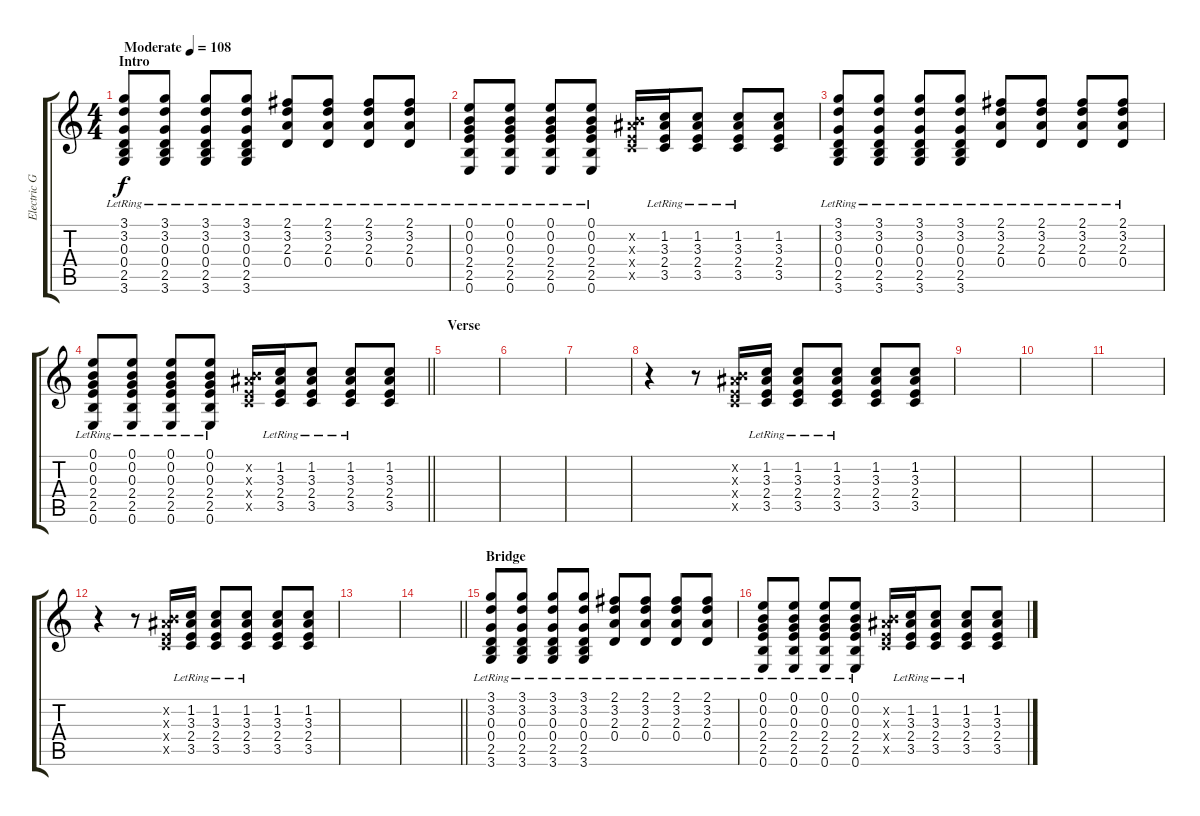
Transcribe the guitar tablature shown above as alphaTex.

\track ("Electric Guitar" "Electric G") {instrument overdrivenguitar}
\staff {score tabs}
\tuning (E4 B3 G3 D3 A2 E2) {hide}
\ts (4 4)
\section ("" "Intro")
\tempo (108 "Moderate")
\clef g2
\ks c
(3.1 3.2 0.3 0.4{lr} 2.5 3.6).8{dy f instrument overdrivenguitar} (3.1 3.2 0.3 0.4{lr} 2.5 3.6).8 (3.1 3.2 0.3 0.4{lr} 2.5 3.6).8 (3.1 3.2 0.3 0.4{lr} 2.5 3.6).8 (2.1 3.2 2.3 0.4{lr}).8 (2.1 3.2 2.3 0.4{lr}).8 (2.1 3.2 2.3 0.4{lr}).8 (2.1 3.2 2.3 0.4{lr}).8 |
(0.1 0.2 0.3 2.4{lr} 2.5 0.6).8 (0.1 0.2 0.3 2.4{lr} 2.5 0.6).8 (0.1 0.2 0.3 2.4{lr} 2.5 0.6).8 (0.1 0.2 0.3 2.4{lr} 2.5 0.6).8 (0.2{x} 3.3{x} 2.4{x} 3.5{x}).16 (1.2 3.3 2.4{lr} 3.5).16 (1.2 3.3 2.4{lr} 3.5).8 (1.2 3.3 2.4{lr} 3.5).8 (1.2 3.3 2.4 3.5).8 |
(3.1 3.2 0.3 0.4{lr} 2.5 3.6).8 (3.1 3.2 0.3 0.4{lr} 2.5 3.6).8 (3.1 3.2 0.3 0.4{lr} 2.5 3.6).8 (3.1 3.2 0.3 0.4{lr} 2.5 3.6).8 (2.1 3.2 2.3 0.4{lr}).8 (2.1 3.2 2.3 0.4{lr}).8 (2.1 3.2 2.3 0.4{lr}).8 (2.1 3.2 2.3 0.4{lr}).8 |
\barLineRight lightlight
(0.1 0.2 0.3 2.4{lr} 2.5 0.6).8 (0.1 0.2 0.3 2.4{lr} 2.5 0.6).8 (0.1 0.2 0.3 2.4{lr} 2.5 0.6).8 (0.1 0.2 0.3 2.4{lr} 2.5 0.6).8 (0.2{x} 3.3{x} 2.4{x} 3.5{x}).16 (1.2 3.3 2.4{lr} 3.5).16 (1.2 3.3 2.4{lr} 3.5).8 (1.2 3.3 2.4{lr} 3.5).8 (1.2 3.3 2.4 3.5).8 |
\section ("" "Verse")
|
|
|
r.4 r.8 (0.2{x} 3.3{x} 2.4{x} 3.5{x}).16 (1.2 3.3 2.4{lr} 3.5).16 (1.2 3.3 2.4{lr} 3.5).8 (1.2 3.3 2.4{lr} 3.5).8 (1.2 3.3 2.4 3.5).8 (1.2 3.3 2.4 3.5).8 |
|
|
|
r.4 r.8 (0.2{x} 3.3{x} 2.4{x} 3.5{x}).16 (1.2 3.3 2.4{lr} 3.5).16 (1.2 3.3 2.4{lr} 3.5).8 (1.2 3.3 2.4{lr} 3.5).8 (1.2 3.3 2.4 3.5).8 (1.2 3.3 2.4 3.5).8 |
|
\barLineRight lightlight
|
\section ("" "Bridge")
(3.1 3.2 0.3 0.4{lr} 2.5 3.6).8 (3.1 3.2 0.3 0.4{lr} 2.5 3.6).8 (3.1 3.2 0.3 0.4{lr} 2.5 3.6).8 (3.1 3.2 0.3 0.4{lr} 2.5 3.6).8 (2.1 3.2 2.3 0.4{lr}).8 (2.1 3.2 2.3 0.4{lr}).8 (2.1 3.2 2.3 0.4{lr}).8 (2.1 3.2 2.3 0.4{lr}).8 |
(0.1 0.2 0.3 2.4{lr} 2.5 0.6).8 (0.1 0.2 0.3 2.4{lr} 2.5 0.6).8 (0.1 0.2 0.3 2.4{lr} 2.5 0.6).8 (0.1 0.2 0.3 2.4{lr} 2.5 0.6).8 (0.2{x} 3.3{x} 2.4{x} 3.5{x}).16 (1.2 3.3 2.4{lr} 3.5).16 (1.2 3.3 2.4{lr} 3.5).8 (1.2 3.3 2.4{lr} 3.5).8 (1.2 3.3 2.4 3.5).8
